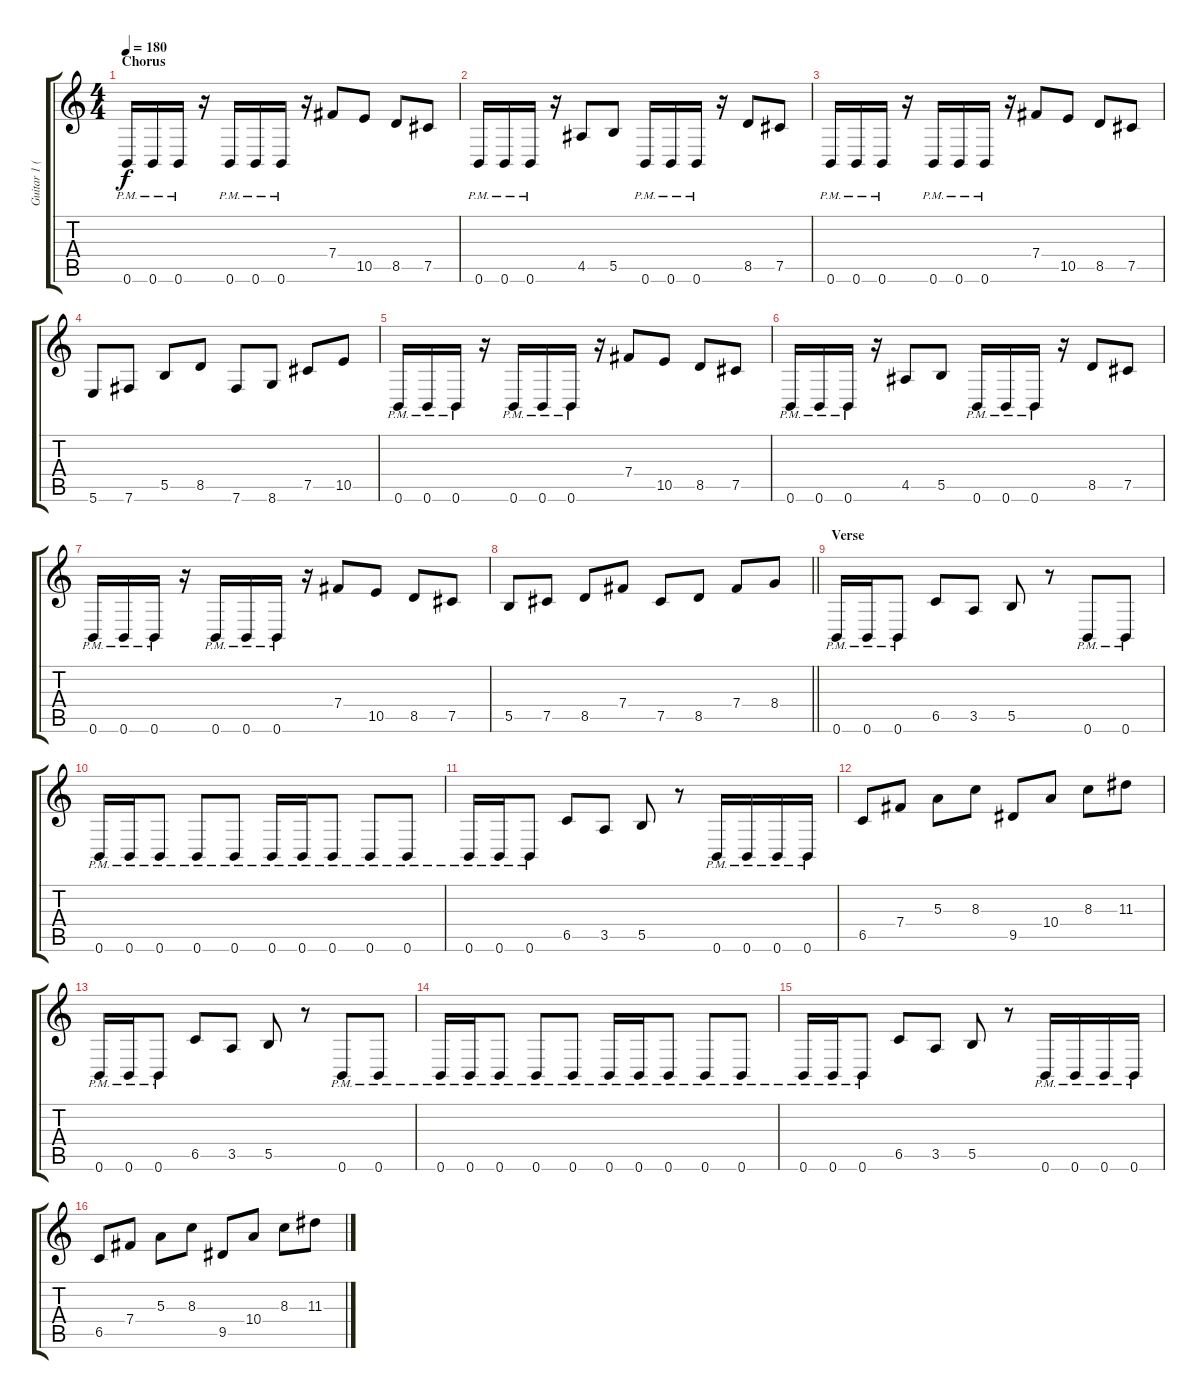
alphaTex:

\track ("Guitar 1 (Right)" "Guitar 1 (") {instrument distortionguitar}
\staff {score tabs}
\tuning (Db4 Ab3 E3 B2 Gb2 B1) {hide}
\ts (4 4)
\section ("" "Chorus")
\tempo 180
\clef g2
\ks c
0.6{pm}.16{dy f} 0.6{pm}.16 0.6{pm}.16 r.16 0.6{pm}.16 0.6{pm}.16 0.6{pm}.16 r.16 7.4.8 10.5.8 8.5.8 7.5.8 |
0.6{pm}.16 0.6{pm}.16 0.6{pm}.16 r.16 4.5.8 5.5.8 0.6{pm}.16 0.6{pm}.16 0.6{pm}.16 r.16 8.5.8 7.5.8 |
0.6{pm}.16 0.6{pm}.16 0.6{pm}.16 r.16 0.6{pm}.16 0.6{pm}.16 0.6{pm}.16 r.16 7.4.8 10.5.8 8.5.8 7.5.8 |
5.6.8 7.6.8 5.5.8 8.5.8 7.6.8 8.6.8 7.5.8 10.5.8 |
0.6{pm}.16 0.6{pm}.16 0.6{pm}.16 r.16 0.6{pm}.16 0.6{pm}.16 0.6{pm}.16 r.16 7.4.8 10.5.8 8.5.8 7.5.8 |
0.6{pm}.16 0.6{pm}.16 0.6{pm}.16 r.16 4.5.8 5.5.8 0.6{pm}.16 0.6{pm}.16 0.6{pm}.16 r.16 8.5.8 7.5.8 |
0.6{pm}.16 0.6{pm}.16 0.6{pm}.16 r.16 0.6{pm}.16 0.6{pm}.16 0.6{pm}.16 r.16 7.4.8 10.5.8 8.5.8 7.5.8 |
\barLineRight lightlight
5.5.8 7.5.8 8.5.8 7.4.8 7.5.8 8.5.8 7.4.8 8.4.8 |
\section ("" "Verse")
0.6{pm}.16 0.6{pm}.16 0.6{pm}.8 6.5.8 3.5.8 5.5.8 r.8 0.6{pm}.8 0.6{pm}.8 |
0.6{pm}.16 0.6{pm}.16 0.6{pm}.8 0.6{pm}.8 0.6{pm}.8 0.6{pm}.16 0.6{pm}.16 0.6{pm}.8 0.6{pm}.8 0.6{pm}.8 |
0.6{pm}.16 0.6{pm}.16 0.6{pm}.8 6.5.8 3.5.8 5.5.8 r.8 0.6{pm}.16 0.6{pm}.16 0.6{pm}.16 0.6{pm}.16 |
6.5.8 7.4.8 5.3.8 8.3.8 9.5.8 10.4.8 8.3.8 11.3.8 |
0.6{pm}.16 0.6{pm}.16 0.6{pm}.8 6.5.8 3.5.8 5.5.8 r.8 0.6{pm}.8 0.6{pm}.8 |
0.6{pm}.16 0.6{pm}.16 0.6{pm}.8 0.6{pm}.8 0.6{pm}.8 0.6{pm}.16 0.6{pm}.16 0.6{pm}.8 0.6{pm}.8 0.6{pm}.8 |
0.6{pm}.16 0.6{pm}.16 0.6{pm}.8 6.5.8 3.5.8 5.5.8 r.8 0.6{pm}.16 0.6{pm}.16 0.6{pm}.16 0.6{pm}.16 |
6.5.8 7.4.8 5.3.8 8.3.8 9.5.8 10.4.8 8.3.8 11.3.8
